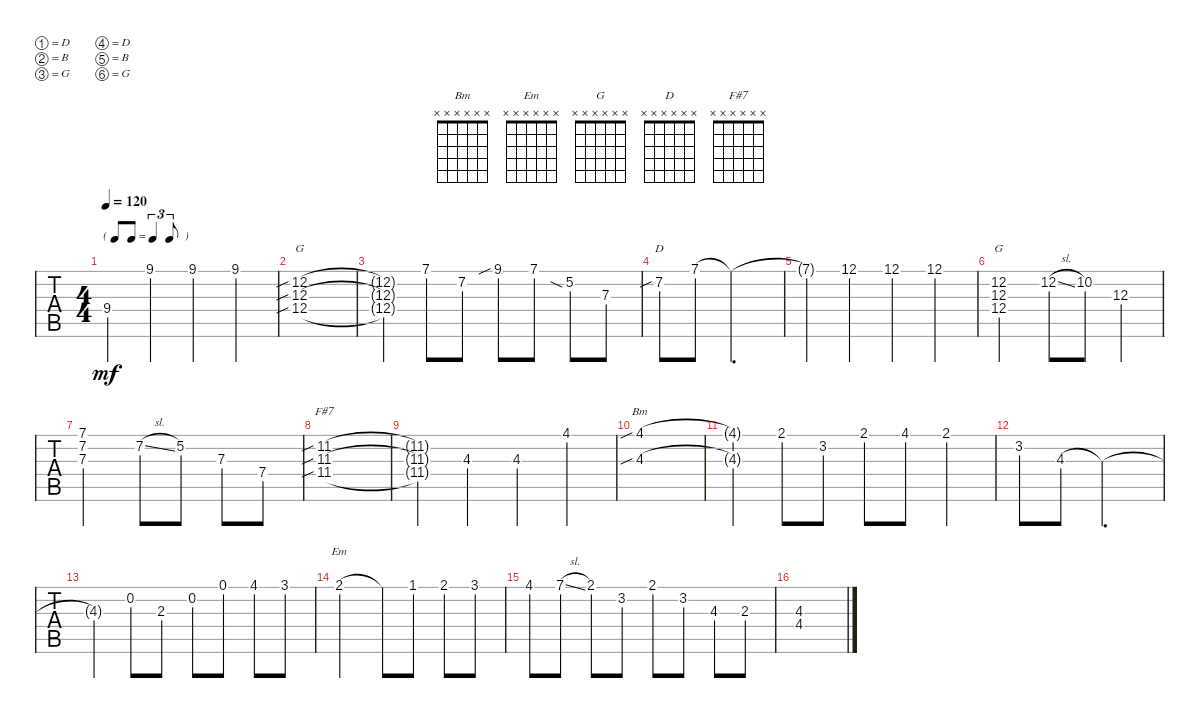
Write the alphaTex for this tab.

\defaultSystemsLayout 4
\bracketExtendMode groupsimilarinstruments
\singleTrackTrackNamePolicy hidden
\multiTrackTrackNamePolicy hidden
\otherSystemsTrackNameOrientation horizontal
\track ("Steel Guitar" "S-Gt") {instrument acousticguitarsteel}
\staff {tabs}
\tuning (D4 B3 G3 D3 B2 G2)
\chord ("Bm" x x x x x x)
\chord ("Em" x x x x x x)
\chord ("G" x x x x x x)
\chord ("D" x x x x x x)
\chord ("F#7" x x x x x x)
\ts (4 4)
\tf triplet8th
\tempo 120
\clef g2
\ks d
9.4{t}.4{dy mf} 9.1.4 9.1.4 9.1.4 |
(12.2{sib} 12.3{sib} 12.4{sib}).1{ch "G"} |
(12.2{t} 12.3{t} 12.4{t}).4 7.1.8 7.2.8 9.1{sib}.8 7.1.8 5.2{sia}.8 7.3.8 |
7.2{sib}.8{ch "D"} 7.1.8 7.1{t}.2{d} |
7.1{t}.4 12.1.4 12.1.4 12.1.4 |
(12.2 12.3 12.4).2{ch "G"} 12.2{sl}.8 10.2.8 12.3.4 |
(7.1 7.2 7.3).2 7.2{sl}.8 5.2.8 7.3.8 7.4.8 |
(11.2{sib} 11.3{sib} 11.4{sib}).1{ch "F#7"} |
(11.4{t} 11.3{t} 11.2{t}).4 4.3.4 4.3.4 4.1.4 |
(4.1{sib} 4.3{sib}).1{ch "Bm"} |
(4.1{t} 4.3{t}).4 2.1.8 3.2.8 2.1.8 4.1.8 2.1.4 |
3.2.8 4.3.8 4.3{t}.2{d} |
4.3{t}.4 0.2.8 2.3.8 0.2.8 0.1.8 4.1.8 3.1.8 |
2.1.2{ch "Em"} 2.1{t}.8 1.1.8 2.1.8 3.1.8 |
4.1.8 7.1{sl}.8 2.1.8 3.2.8 2.1.8 3.2.8 4.3.8 2.3.8 |
(4.3 4.4).1
